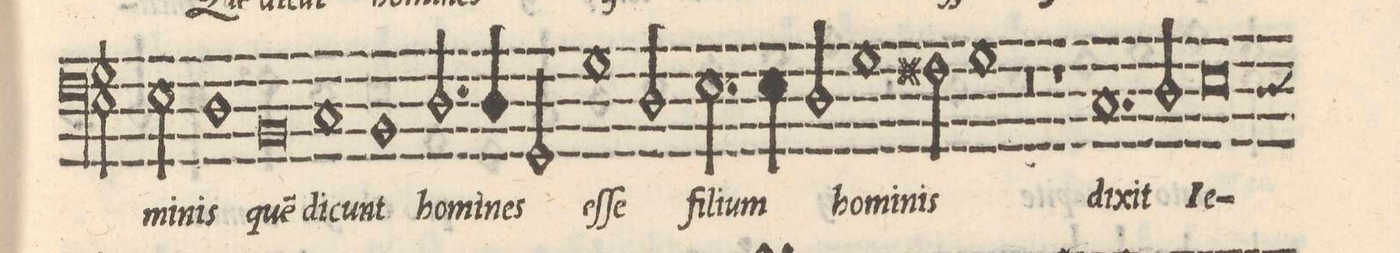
**kern	**text
*I"BASSVS	*
*clefF4	*
*k[]	*
*met(C|)	*
*M2/1	*
2E\	-mi-
=20-	=20-
1D	-nis
0BB	que(m)
=21-	=21-
1C	di-
=22-	=22-
1BB	-cunt
2.D/	ho-
4D/	-mi-
=23-	=23-
2GG/	nes
1G\	eſ-
2D/	-ſe
=24-	=24-
2.E\	fi-
4E\	-li-
2D/	-um
1G\	ho-
=25-	=25-
2F#X\	-mi-
1G	-nis
=26-	=26-
0r	.
=27-	=27-
1r	.
1.C	di-
=28-	=28-
2D/	-xit
0E	Ie-
=29-	=29-
*custos:D	*
*-	*-
